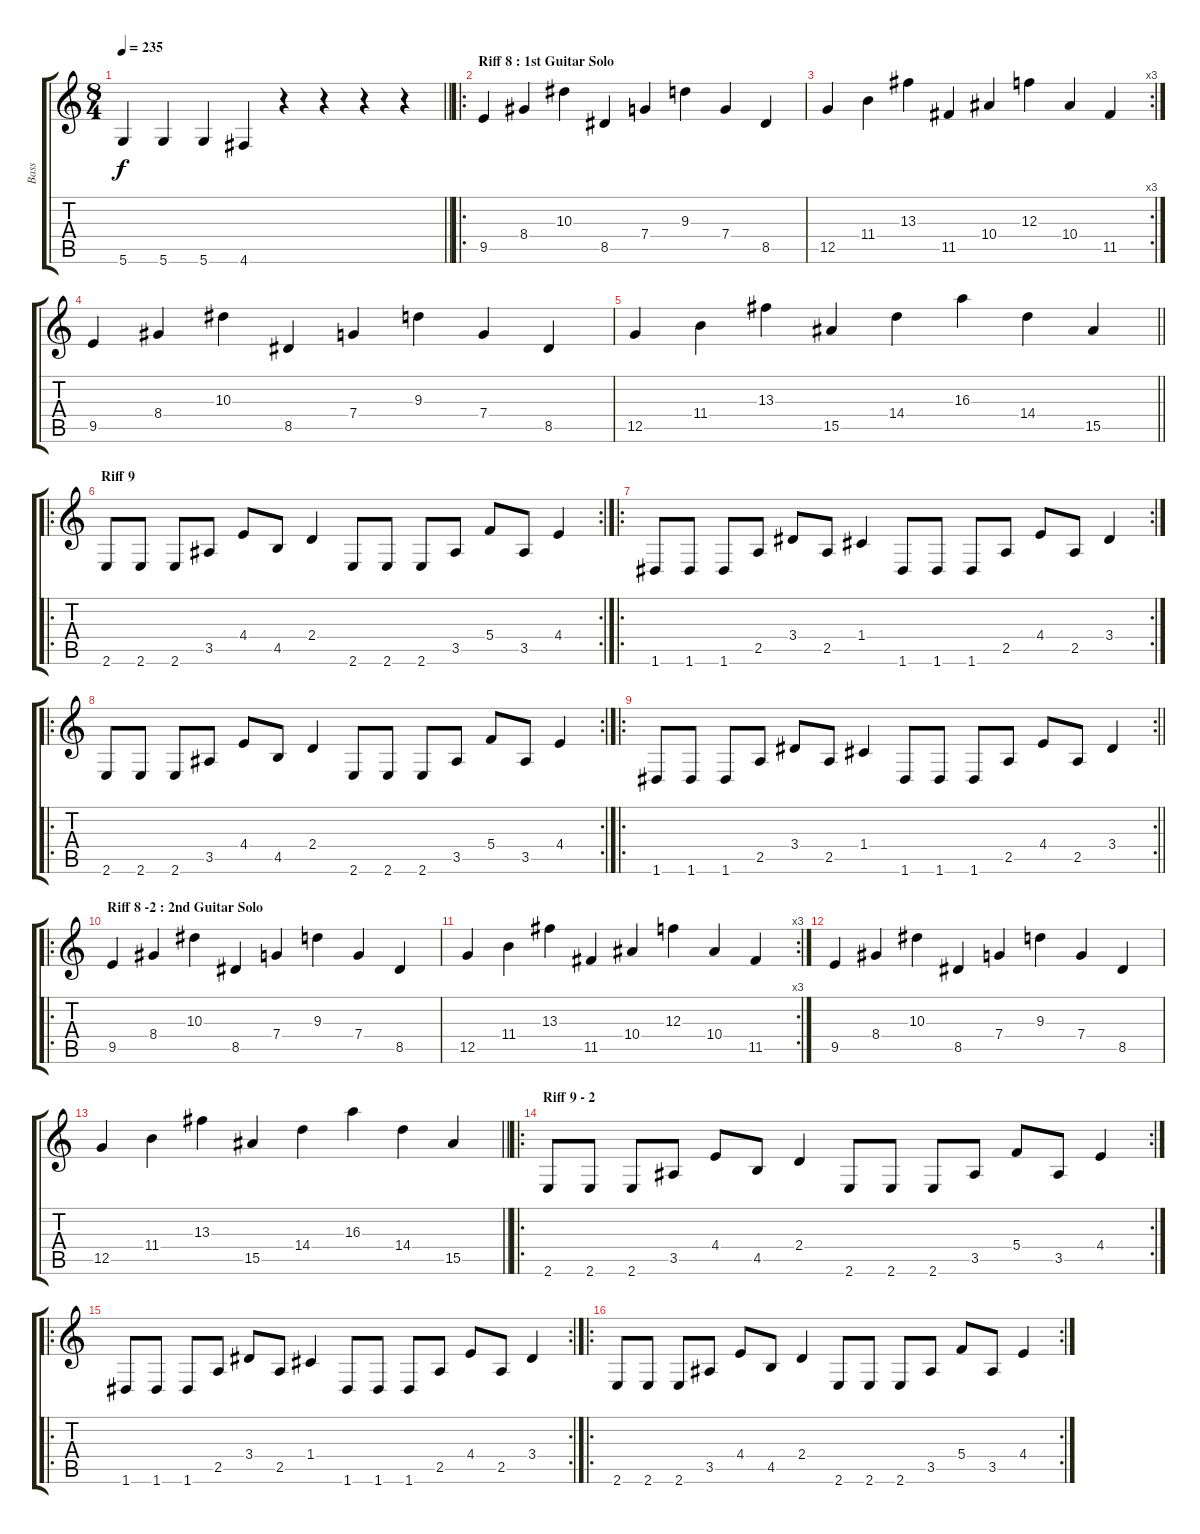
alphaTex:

\track ("Bass" "Bass") {instrument contrabass}
\staff {score tabs}
\tuning (D4 A3 F3 C3 G2 D2) {hide}
\ts (8 4)
\tempo 235
\clef g2
\barLineRight lightlight
\ks c
5.6.4{dy f} 5.6.4 5.6.4 4.6.4 r.4 r.4 r.4 r.4 |
\ro
\section ("" "Riff 8 : 1st Guitar Solo")
9.5.4 8.4.4 10.3.4 8.5.4 7.4.4 9.3.4 7.4.4 8.5.4 |
\rc 3
12.5.4 11.4.4 13.3.4 11.5.4 10.4.4 12.3.4 10.4.4 11.5.4 |
9.5.4 8.4.4 10.3.4 8.5.4 7.4.4 9.3.4 7.4.4 8.5.4 |
\barLineRight lightlight
12.5.4 11.4.4 13.3.4 15.5.4 14.4.4 16.3.4 14.4.4 15.5.4 |
\ro
\rc 2
\section ("" "Riff 9 ")
2.6.8 2.6.8 2.6.8 3.5.8 4.4.8 4.5.8 2.4.4 2.6.8 2.6.8 2.6.8 3.5.8 5.4.8 3.5.8 4.4.4 |
\ro
\rc 2
1.6.8 1.6.8 1.6.8 2.5.8 3.4.8 2.5.8 1.4.4 1.6.8 1.6.8 1.6.8 2.5.8 4.4.8 2.5.8 3.4.4 |
\ro
\rc 2
2.6.8 2.6.8 2.6.8 3.5.8 4.4.8 4.5.8 2.4.4 2.6.8 2.6.8 2.6.8 3.5.8 5.4.8 3.5.8 4.4.4 |
\ro
\rc 2
\barLineRight lightlight
1.6.8 1.6.8 1.6.8 2.5.8 3.4.8 2.5.8 1.4.4 1.6.8 1.6.8 1.6.8 2.5.8 4.4.8 2.5.8 3.4.4 |
\ro
\section ("" "Riff 8 -2 : 2nd Guitar Solo")
9.5.4 8.4.4 10.3.4 8.5.4 7.4.4 9.3.4 7.4.4 8.5.4 |
\rc 3
12.5.4 11.4.4 13.3.4 11.5.4 10.4.4 12.3.4 10.4.4 11.5.4 |
9.5.4 8.4.4 10.3.4 8.5.4 7.4.4 9.3.4 7.4.4 8.5.4 |
\barLineRight lightlight
12.5.4 11.4.4 13.3.4 15.5.4 14.4.4 16.3.4 14.4.4 15.5.4 |
\ro
\rc 2
\section ("" "Riff 9 - 2")
2.6.8 2.6.8 2.6.8 3.5.8 4.4.8 4.5.8 2.4.4 2.6.8 2.6.8 2.6.8 3.5.8 5.4.8 3.5.8 4.4.4 |
\ro
\rc 2
1.6.8 1.6.8 1.6.8 2.5.8 3.4.8 2.5.8 1.4.4 1.6.8 1.6.8 1.6.8 2.5.8 4.4.8 2.5.8 3.4.4 |
\ro
\rc 2
2.6.8 2.6.8 2.6.8 3.5.8 4.4.8 4.5.8 2.4.4 2.6.8 2.6.8 2.6.8 3.5.8 5.4.8 3.5.8 4.4.4
